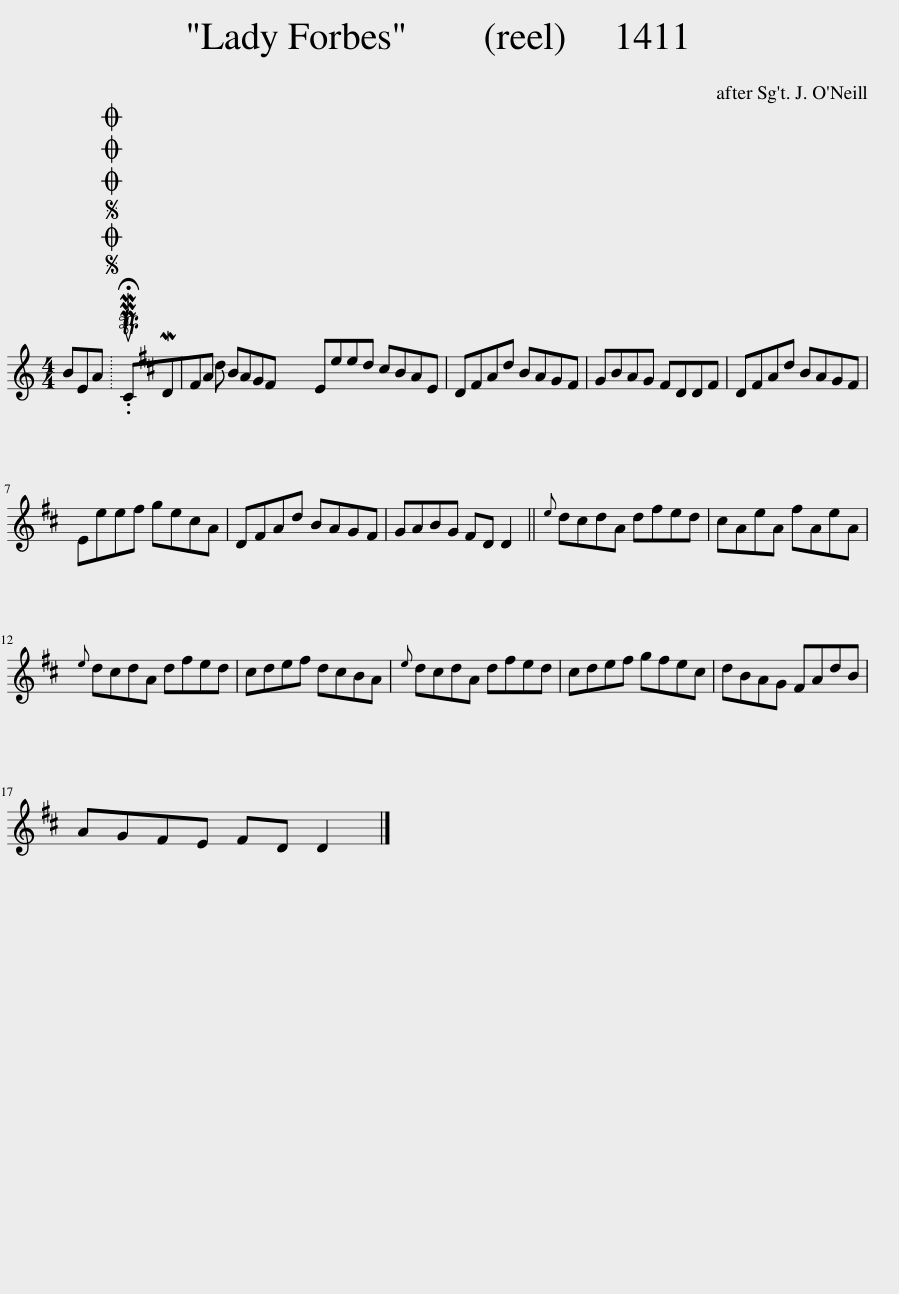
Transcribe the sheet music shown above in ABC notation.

X:1
L:1/8
M:4/4
I:linebreak $
K:C
V:1 treble
V:1
 BEA |SOSOOO .!fermata!PMTuCMD^FA d BAGF | Eeed ^cBAE | D^FAd BAGF | GBAG ^FDDF | %5
 D^FAd BAGF |$ Eee^f ge^cA | D^FAd BAGF | GABG ^FD D2 ||{e} d^cdA d^fed | %10
 ^cAeA ^fAeA |${e} d^cdA d^fed | ^cde^f dcBA |{e} d^cdA d^fed | ^cde^f gfec | %15
 dBAG ^FAdB |$ AG^FE FD D2 |] %17
